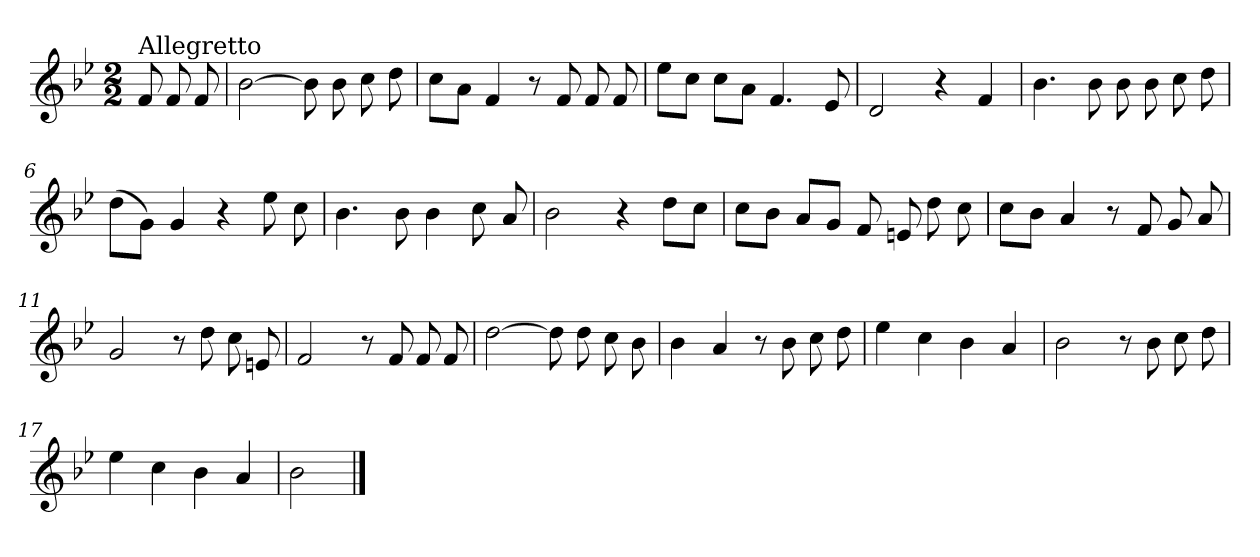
**kern
*part1
*staff1
*clefG2
*k[b-e-]
*B-:
*M2/2
=
!LO:TX:a:t=Allegretto
8f/
8f/
8f/
=1
[2b-\
8b-\]
8b-\
8cc\
8dd\
=2
8cc\L
8a\J
4f/
8r
8f/
8f/
8f/
=3
8ee-\L
8cc\J
8cc\L
8a\J
4.f/
8e-/
=4
2d/
4r
4f/
!!LO:LB:g=z
=5
4.b-\
8b-\
8b-\
8b-\
8cc\
8dd\
=6
(>8dd\L
8g\J)
4g/
4r
8ee-\
8cc\
=7
4.b-\
8b-\
4b-\
8cc\
8a/
=8
2b-\
4r
8dd\L
8cc\J
=9
8cc\L
8b-\J
8a/L
8g/J
8f/
8en/
8dd\
8cc\
!!LO:LB:g=z
=10
8cc\L
8b-\J
4a/
8r
8f/
8g/
8a/
=11
2g/
8r
8dd\
8cc\
8en/
=12
2f/
8r
8f/
8f/
8f/
=13
[2dd\
8dd\]
8dd\
8cc\
8b-\
=14
4b-\
4a/
8r
8b-\
8cc\
8dd\
!!LO:LB:g=z
=15
4ee-\
4cc\
4b-\
4a/
=16
2b-\
8r
8b-\
8cc\
8dd\
=17
4ee-\
4cc\
4b-\
4a/
=18
2b-\
==
*-
